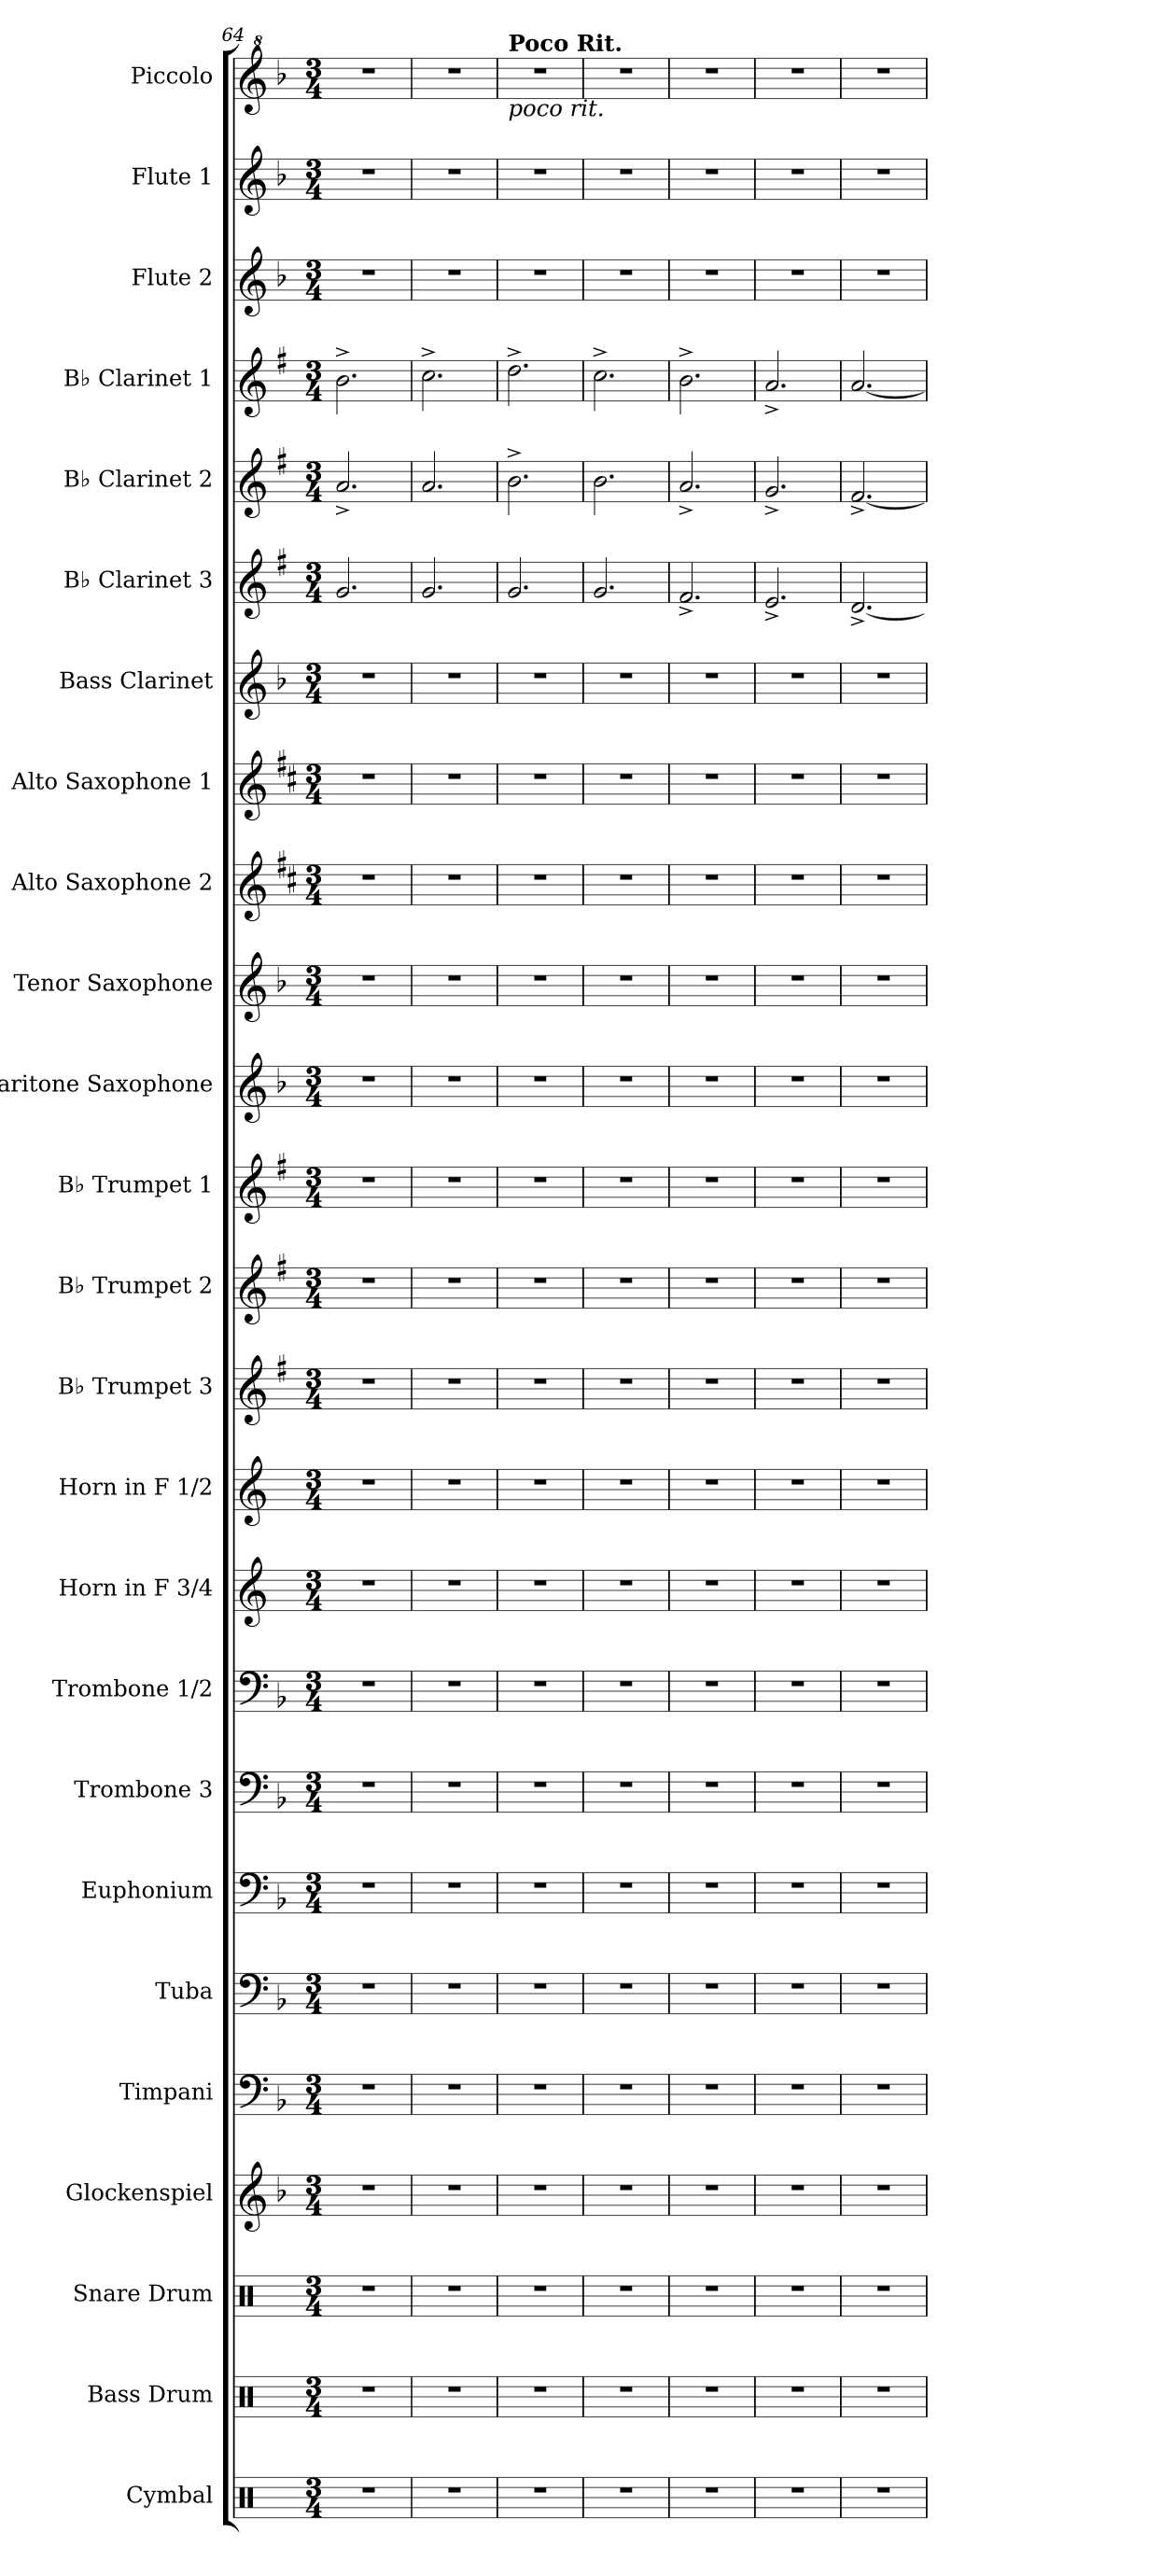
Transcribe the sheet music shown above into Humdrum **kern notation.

**kern	**kern	**kern	**kern	**kern	**kern	**kern	**kern	**kern	**kern	**kern	**kern	**kern	**kern	**kern	**kern	**kern	**kern	**kern	**kern	**kern	**kern	**kern	**kern	**kern
*part25	*part24	*part23	*part22	*part21	*part20	*part19	*part18	*part17	*part16	*part15	*part14	*part13	*part12	*part11	*part10	*part9	*part8	*part7	*part6	*part5	*part4	*part3	*part2	*part1
*staff25	*staff24	*staff23	*staff22	*staff21	*staff20	*staff19	*staff18	*staff17	*staff16	*staff15	*staff14	*staff13	*staff12	*staff11	*staff10	*staff9	*staff8	*staff7	*staff6	*staff5	*staff4	*staff3	*staff2	*staff1
*I"Cymbal	*I"Bass Drum	*I"Snare Drum	*I"Glockenspiel	*I"Timpani	*I"Tuba	*I"Euphonium	*I"Trombone 3	*I"Trombone 1/2	*I"Horn in F 3/4	*I"Horn in F 1/2	*I"B♭ Trumpet 3	*I"B♭ Trumpet 2	*I"B♭ Trumpet 1	*I"Baritone Saxophone	*I"Tenor Saxophone	*I"Alto Saxophone 2	*I"Alto Saxophone 1	*I"Bass Clarinet	*I"B♭ Clarinet 3	*I"B♭ Clarinet 2	*I"B♭ Clarinet 1	*I"Flute 2	*I"Flute 1	*I"Piccolo
*I'Cym.	*I'B. Dr.	*I'Sn. Dr.	*I'Glk.	*I'Timp.	*I'Tu.	*I'Eu.	*I'Trb. 3	*I'Trb. 1/2	*	*	*I'B♭ Tpt. 3	*I'B♭ Tpt. 2	*I'B♭ Tpt. 1	*I'Bar. Sax.	*I'T. Sax.	*I'A. Sax. 2	*I'A. Sax. 1	*I'B. Cl.	*I'B♭ Cl. 3	*I'B♭ Cl. 2	*I'B♭ Cl. 1	*I'Fl. 2	*I'Fl. 1	*I'Picc.
*clefX	*clefX	*clefX	*clefG2	*clefF4	*clefF4	*clefF4	*clefF4	*clefF4	*clefG2	*clefG2	*clefG2	*clefG2	*clefG2	*clefG2	*clefG2	*clefG2	*clefG2	*clefG2	*clefG2	*clefG2	*clefG2	*clefG2	*clefG2	*clefG^2
*	*	*	*ITrd-14c-24	*	*	*	*	*	*ITrd4c7	*ITrd4c7	*ITrd1c2	*ITrd1c2	*ITrd1c2	*ITrd12c21	*ITrd8c14	*ITrd5c9	*ITrd5c9	*ITrd8c14	*ITrd1c2	*ITrd1c2	*ITrd1c2	*	*	*ITrd-7c-12
*k[]	*k[]	*k[]	*k[b-]	*k[b-]	*k[b-]	*k[b-]	*k[b-]	*k[b-]	*k[b-]	*k[b-]	*k[b-]	*k[b-]	*k[b-]	*k[b-]	*k[b-]	*k[b-]	*k[b-]	*k[b-]	*k[b-]	*k[b-]	*k[b-]	*k[b-]	*k[b-]	*k[b-]
*M3/4	*M3/4	*M3/4	*M3/4	*M3/4	*M3/4	*M3/4	*M3/4	*M3/4	*M3/4	*M3/4	*M3/4	*M3/4	*M3/4	*M3/4	*M3/4	*M3/4	*M3/4	*M3/4	*M3/4	*M3/4	*M3/4	*M3/4	*M3/4	*M3/4
=64	=64	=64	=64	=64	=64	=64	=64	=64	=64	=64	=64	=64	=64	=64	=64	=64	=64	=64	=64	=64	=64	=64	=64	=64
2.r	2.r	2.r	2.r	2.r	2.r	2.r	2.r	2.r	2.r	2.r	2.r	2.r	2.r	2.r	2.r	2.r	2.r	2.r	2.f/	2.g^/	2.a^\	2.r	2.r	2.r
=65	=65	=65	=65	=65	=65	=65	=65	=65	=65	=65	=65	=65	=65	=65	=65	=65	=65	=65	=65	=65	=65	=65	=65	=65
2.r	2.r	2.r	2.r	2.r	2.r	2.r	2.r	2.r	2.r	2.r	2.r	2.r	2.r	2.r	2.r	2.r	2.r	2.r	2.f/	2.g/	2.b-^\	2.r	2.r	2.r
=66	=66	=66	=66	=66	=66	=66	=66	=66	=66	=66	=66	=66	=66	=66	=66	=66	=66	=66	=66	=66	=66	=66	=66	=66
!	!	!	!	!	!	!	!	!	!	!	!	!	!	!	!	!	!	!	!	!	!	!	!	!LO:TX:b:i:t=poco rit.
!	!	!	!	!	!	!	!	!	!	!	!	!	!	!	!	!	!	!	!	!	!	!	!	!LO:TX:a:B:t=Poco Rit.
2.r	2.r	2.r	2.r	2.r	2.r	2.r	2.r	2.r	2.r	2.r	2.r	2.r	2.r	2.r	2.r	2.r	2.r	2.r	2.f/	2.a^\	2.cc^\	2.r	2.r	2.r
=67	=67	=67	=67	=67	=67	=67	=67	=67	=67	=67	=67	=67	=67	=67	=67	=67	=67	=67	=67	=67	=67	=67	=67	=67
2.r	2.r	2.r	2.r	2.r	2.r	2.r	2.r	2.r	2.r	2.r	2.r	2.r	2.r	2.r	2.r	2.r	2.r	2.r	2.f/	2.a\	2.b-^\	2.r	2.r	2.r
=68	=68	=68	=68	=68	=68	=68	=68	=68	=68	=68	=68	=68	=68	=68	=68	=68	=68	=68	=68	=68	=68	=68	=68	=68
2.r	2.r	2.r	2.r	2.r	2.r	2.r	2.r	2.r	2.r	2.r	2.r	2.r	2.r	2.r	2.r	2.r	2.r	2.r	2.e^/	2.g^/	2.a^\	2.r	2.r	2.r
!!LO:PB:g=z
=69	=69	=69	=69	=69	=69	=69	=69	=69	=69	=69	=69	=69	=69	=69	=69	=69	=69	=69	=69	=69	=69	=69	=69	=69
2.r	2.r	2.r	2.r	2.r	2.r	2.r	2.r	2.r	2.r	2.r	2.r	2.r	2.r	2.r	2.r	2.r	2.r	2.r	2.d^/	2.f^/	2.g^/	2.r	2.r	2.r
=70	=70	=70	=70	=70	=70	=70	=70	=70	=70	=70	=70	=70	=70	=70	=70	=70	=70	=70	=70	=70	=70	=70	=70	=70
2.r	2.r	2.r	2.r	2.r	2.r	2.r	2.r	2.r	2.r	2.r	2.r	2.r	2.r	2.r	2.r	2.r	2.r	2.r	[2.c^/	[2.e^/	[2.g/	2.r	2.r	2.r
=	=	=	=	=	=	=	=	=	=	=	=	=	=	=	=	=	=	=	=	=	=	=	=	=
*-	*-	*-	*-	*-	*-	*-	*-	*-	*-	*-	*-	*-	*-	*-	*-	*-	*-	*-	*-	*-	*-	*-	*-	*-
